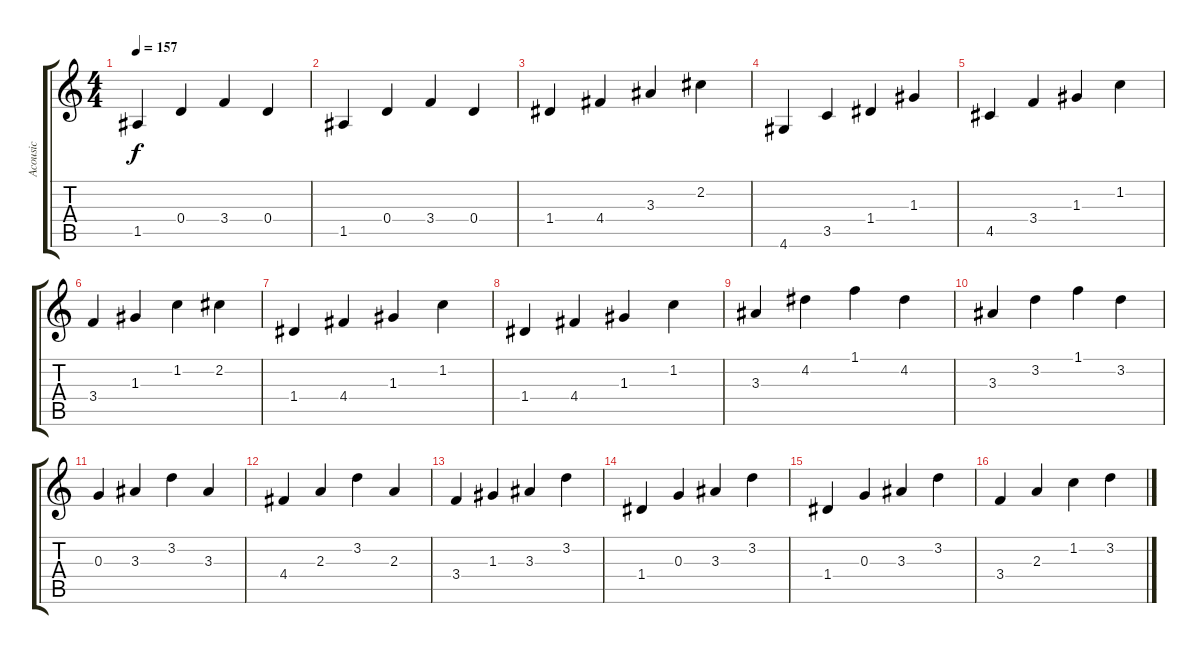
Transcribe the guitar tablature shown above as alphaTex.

\track ("Acousic" "Acousic") {instrument acousticguitarsteel}
\staff {score tabs}
\tuning (E4 B3 G3 D3 A2 E2) {hide}
\ts (4 4)
\tempo 157
\clef g2
\ks c
1.5.4{dy f} 0.4.4 3.4.4 0.4.4 |
1.5.4 0.4.4 3.4.4 0.4.4 |
1.4.4 4.4.4 3.3.4 2.2.4 |
4.6.4 3.5.4 1.4.4 1.3.4 |
4.5.4 3.4.4 1.3.4 1.2.4 |
3.4.4 1.3.4 1.2.4 2.2.4 |
1.4.4 4.4.4 1.3.4 1.2.4 |
1.4.4 4.4.4 1.3.4 1.2.4 |
3.3.4 4.2.4 1.1.4 4.2.4 |
3.3.4 3.2.4 1.1.4 3.2.4 |
0.3.4 3.3.4 3.2.4 3.3.4 |
4.4.4 2.3.4 3.2.4 2.3.4 |
3.4.4 1.3.4 3.3.4 3.2.4 |
1.4.4 0.3.4 3.3.4 3.2.4 |
1.4.4 0.3.4 3.3.4 3.2.4 |
3.4.4 2.3.4 1.2.4 3.2.4
